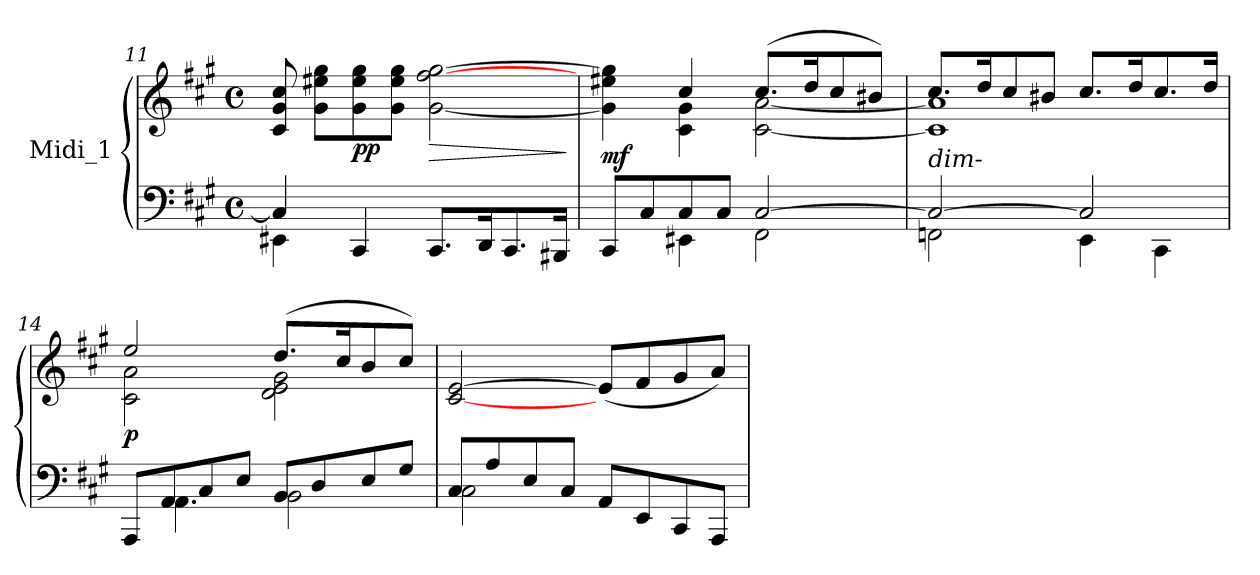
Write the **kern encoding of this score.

**kern	**kern	**dynam
*part1	*part1	*part1
*staff2	*staff1	*staff1/2
*I"Midi_1	*	*
!!LO:LB:g=z
*clefF4	*clefG2	*
*k[f#c#g#]	*k[f#c#g#]	*
*A:	*A:	*
*M4/4	*M4/4	*
*met(c)	*met(c)	*
=11	=11	=11
*^	*^	*
4C#/]	4EE#X\	8c#/ 8g#/ 8cc#/	2ryy	.
.	.	8g#\ 8ee#X\ 8gg#\L	.	.
!	!	!	!	!LO:DY:b
4CC#/	4ryy	8g#\ 8ee#\ 8gg#\	.	pp
.	.	8g#\ 8ee#\ 8gg#\J	.	.
!	!	!	!	!LO:HP:b
8.CC#/L	2ryy	[2g#\ [2ff#\ [2gg#\	2ryy	>
16DD/K	.	.	.	.
8.CC#/	.	.	.	.
16BBB#X/Jk	.	.	.	.
*v	*v	*	*	*
*	*v	*v	*
.	.	]
!!LO:LB:g=z
=12	=12	=12
*	*MM85	*
*^	*^	*
!	!	!	!	!LO:DY:b
8CC#/L	4ryy	4g#\] 4ee#X\ 4gg#\]	4ryy	mf
8C#/	.	.	.	.
8C#/	4EE#X\	4cc#/	4c#\ 4g#\	.
8C#/J	.	.	.	.
[2C#/	2FF#\	(>8.cc#/L	[2c#\ [2a\	.
.	.	16dd/K	.	.
.	.	8cc#/	.	.
.	.	8b#X/J)	.	.
=13	=13	=13	=13	=13
!LO:TX:a:i:t=dim-	!	!	!	!
2C#/_	2FFn\	8.cc#/L	1c#] 1a]	.
.	.	16dd/K	.	.
.	.	8cc#/	.	.
.	.	8b#X/J	.	.
2C#/]	4EE\	8.cc#/L	.	.
.	.	16dd/K	.	.
.	4CC#\	8.cc#/	.	.
.	.	16dd/Jk	.	.
=14	=14	=14	=14	=14
!	!	!	!	!LO:DY:b
8AAA/L	8ryy	2ee/	2c#\ 2a\	p
8AA/	4.AA\	.	.	.
8C#/	.	.	.	.
8E/J	.	.	.	.
8BB/L	2BB\	(>8.dd/L	2d\ 2e\ 2g#\	.
8D/	.	.	.	.
.	.	16cc#/K	.	.
8E/	.	8b/	.	.
8G#/J	.	8cc#/J)	.	.
=15	=15	=15	=15	=15
8C#/L	2C#\	[2c#/ [2e/	2ryy	.
8A/	.	.	.	.
8E/	.	.	.	.
8C#/J	.	.	.	.
8AA/L	2ryy	(>8e/L]	2ryy	.
8EE/	.	8f#/	.	.
8CC#/	.	8g#/	.	.
8AAA/J	.	8a/J)	.	.
*v	*v	*	*	*
*	*v	*v	*
=	=	=
*-	*-	*-
